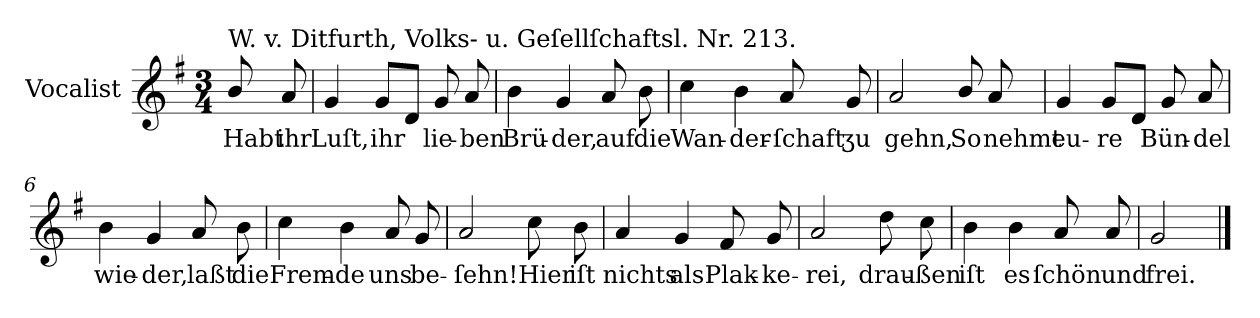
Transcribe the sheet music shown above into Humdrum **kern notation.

**kern	**text
*part1	*part1
*staff1	*staff1
*I"Vocalist	*
*k[f#]	*
*G:	*
*M3/4	*
=	=
!LO:TX:a:t=W. v. Ditfurth, Volks- u. Geſellſchaftsl. Nr. 213.	!
8b/	Habt
8a	ihr
=1	=1
4g	Luſt,
8gL	ihr
8dJ	.
8g	lie-
8a	-ben
=2	=2
4b	Brü-
4g	-der,
8a	auf
8b	die
=3	=3
4cc	Wan-
4b	-der-
8a	-ſchaft
8g	ʒu
=4	=4
2a	gehn,
8b/	So
8a	nehmt
=5	=5
4g	eu-
8gL	-re
8dJ	.
8g	Bün-
8a	-del
=6	=6
4b	wie-
4g	-der,
8a	laßt
8b	die
=7	=7
4cc	Frem-
4b	-de
8a	uns
8g	be-
=8	=8
2a	-ſehn!
8cc	Hier
8b	iſt
=9	=9
4a	nichts
4g	als
8f#	Plak-
8g	-ke-
=10	=10
2a	-rei,
8dd	drau-
8cc	-ßen
=11	=11
4b	iſt
4b	es
8a	ſchön
8a	und
=12	=12
2g	frei.
==	==
*-	*-
